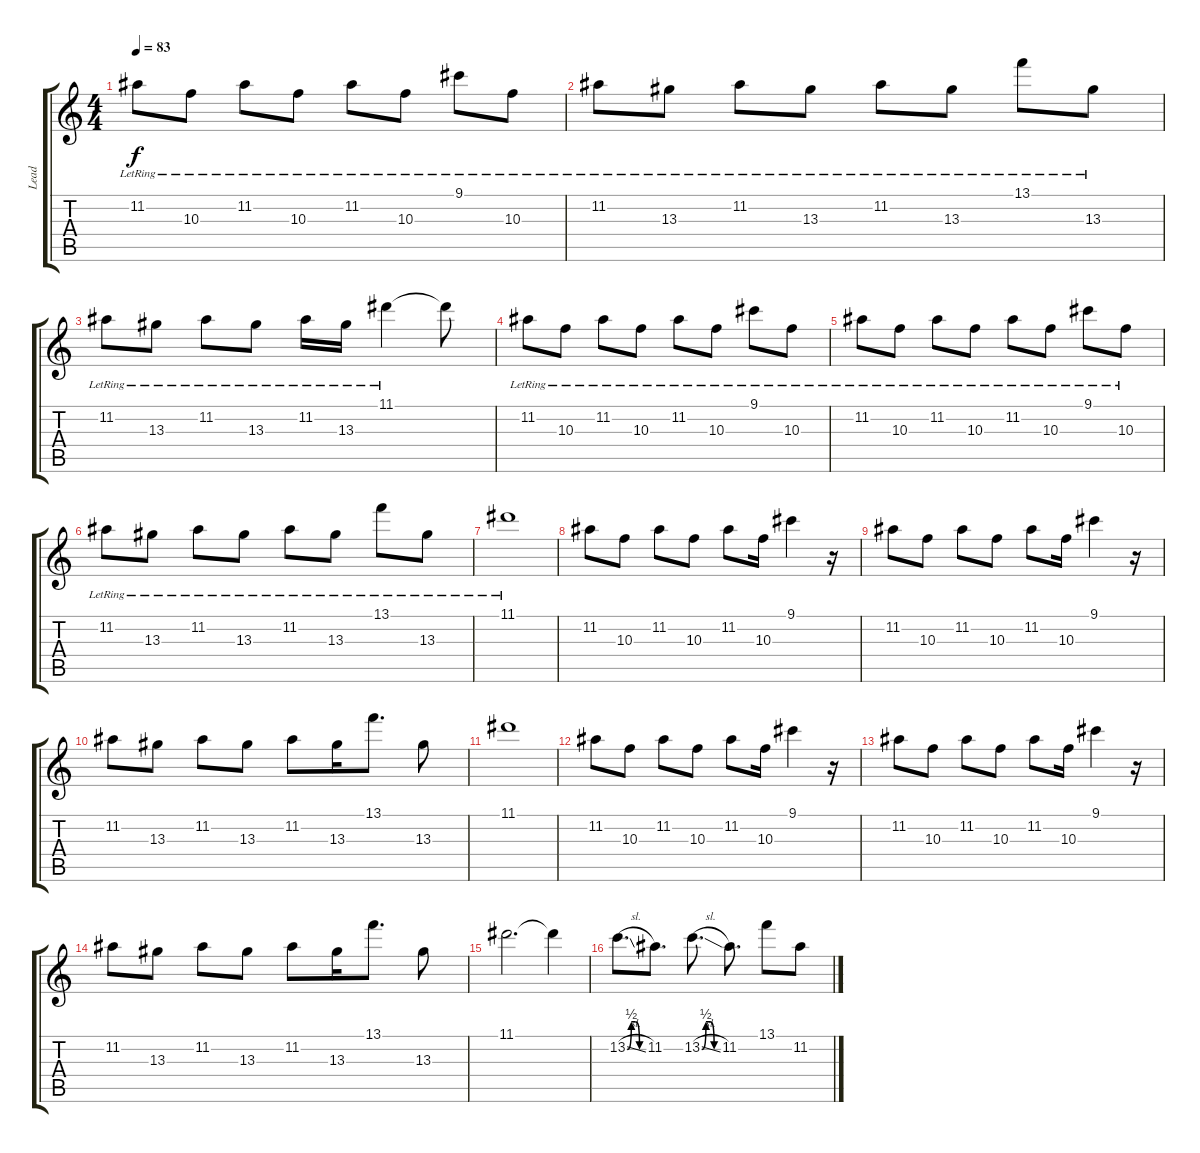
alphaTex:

\track ("Lead" "Lead") {instrument electricguitarjazz}
\staff {score tabs}
\tuning (E4 B3 G3 D3 A2 D2) {hide}
\ts (4 4)
\tempo 83
\clef g2
\ks c
11.2{lr}.8{dy f} 10.3{lr}.8 11.2{lr}.8 10.3{lr}.8 11.2{lr}.8 10.3{lr}.8 9.1{lr}.8 10.3{lr}.8 |
11.2{lr}.8 13.3{lr}.8 11.2{lr}.8 13.3{lr}.8 11.2{lr}.8 13.3{lr}.8 13.1{lr}.8 13.3{lr}.8 |
11.2{lr}.8 13.3{lr}.8 11.2{lr}.8 13.3{lr}.8 11.2{lr}.16 13.3{lr}.16 11.1{lr}.4 11.1{t}.8 |
11.2{lr}.8 10.3{lr}.8 11.2{lr}.8 10.3{lr}.8 11.2{lr}.8 10.3{lr}.8 9.1{lr}.8 10.3{lr}.8 |
11.2{lr}.8 10.3{lr}.8 11.2{lr}.8 10.3{lr}.8 11.2{lr}.8 10.3{lr}.8 9.1{lr}.8 10.3{lr}.8 |
11.2{lr}.8 13.3{lr}.8 11.2{lr}.8 13.3{lr}.8 11.2{lr}.8 13.3{lr}.8 13.1{lr}.8 13.3{lr}.8 |
11.1{lr}.1 |
11.2.8{volume 13 instrument distortionguitar} 10.3.8 11.2.8 10.3.8 11.2.8 10.3.16 9.1.4 r.16 |
11.2.8 10.3.8 11.2.8 10.3.8 11.2.8 10.3.16 9.1.4 r.16 |
11.2.8 13.3.8 11.2.8 13.3.8 11.2.8 13.3.16 13.1.8{d} 13.3.8 |
11.1.1 |
11.2.8 10.3.8 11.2.8 10.3.8 11.2.8 10.3.16 9.1.4 r.16 |
11.2.8 10.3.8 11.2.8 10.3.8 11.2.8 10.3.16 9.1.4 r.16 |
11.2.8 13.3.8 11.2.8 13.3.8 11.2.8 13.3.16 13.1.8{d} 13.3.8 |
11.1.2{d} 11.1{t}.4 |
13.2{be (custom 0 0 15 2 30 2 45 0 60 0) sl}.8{d} 11.2.8{d} 13.2{be (custom 0 0 15 2 30 2 45 0 60 0) sl}.8{d} 11.2.8{d} 13.1.8 11.2.8
